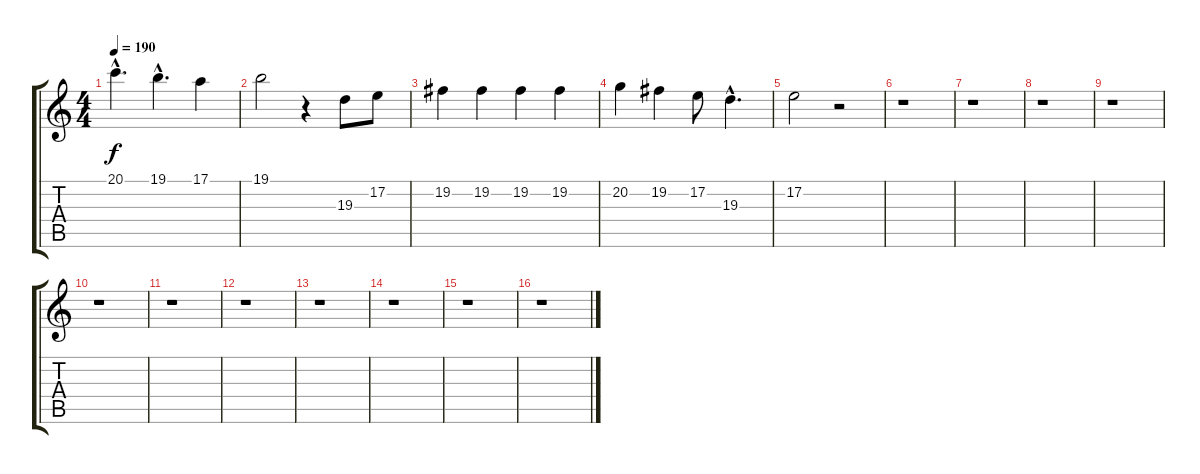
\track "" {instrument harmonica}
\staff {score tabs}
\tuning (E4 B3 G3 D3 A2 E2) {hide}
\ts (4 4)
\tempo 190
\clef g2
\ks c
20.1{hac}.4{d dy f} 19.1{hac}.4{d} 17.1.4 |
19.1.2 r.4 19.3.8 17.2.8 |
19.2.4 19.2.4 19.2.4 19.2.4 |
20.2.4 19.2.4 17.2.8 19.3{hac}.4{d} |
17.2.2 r.2 |
r.1 |
r.1 |
r.1 |
r.1 |
r.1 |
r.1 |
r.1 |
r.1 |
r.1 |
r.1 |
r.1
